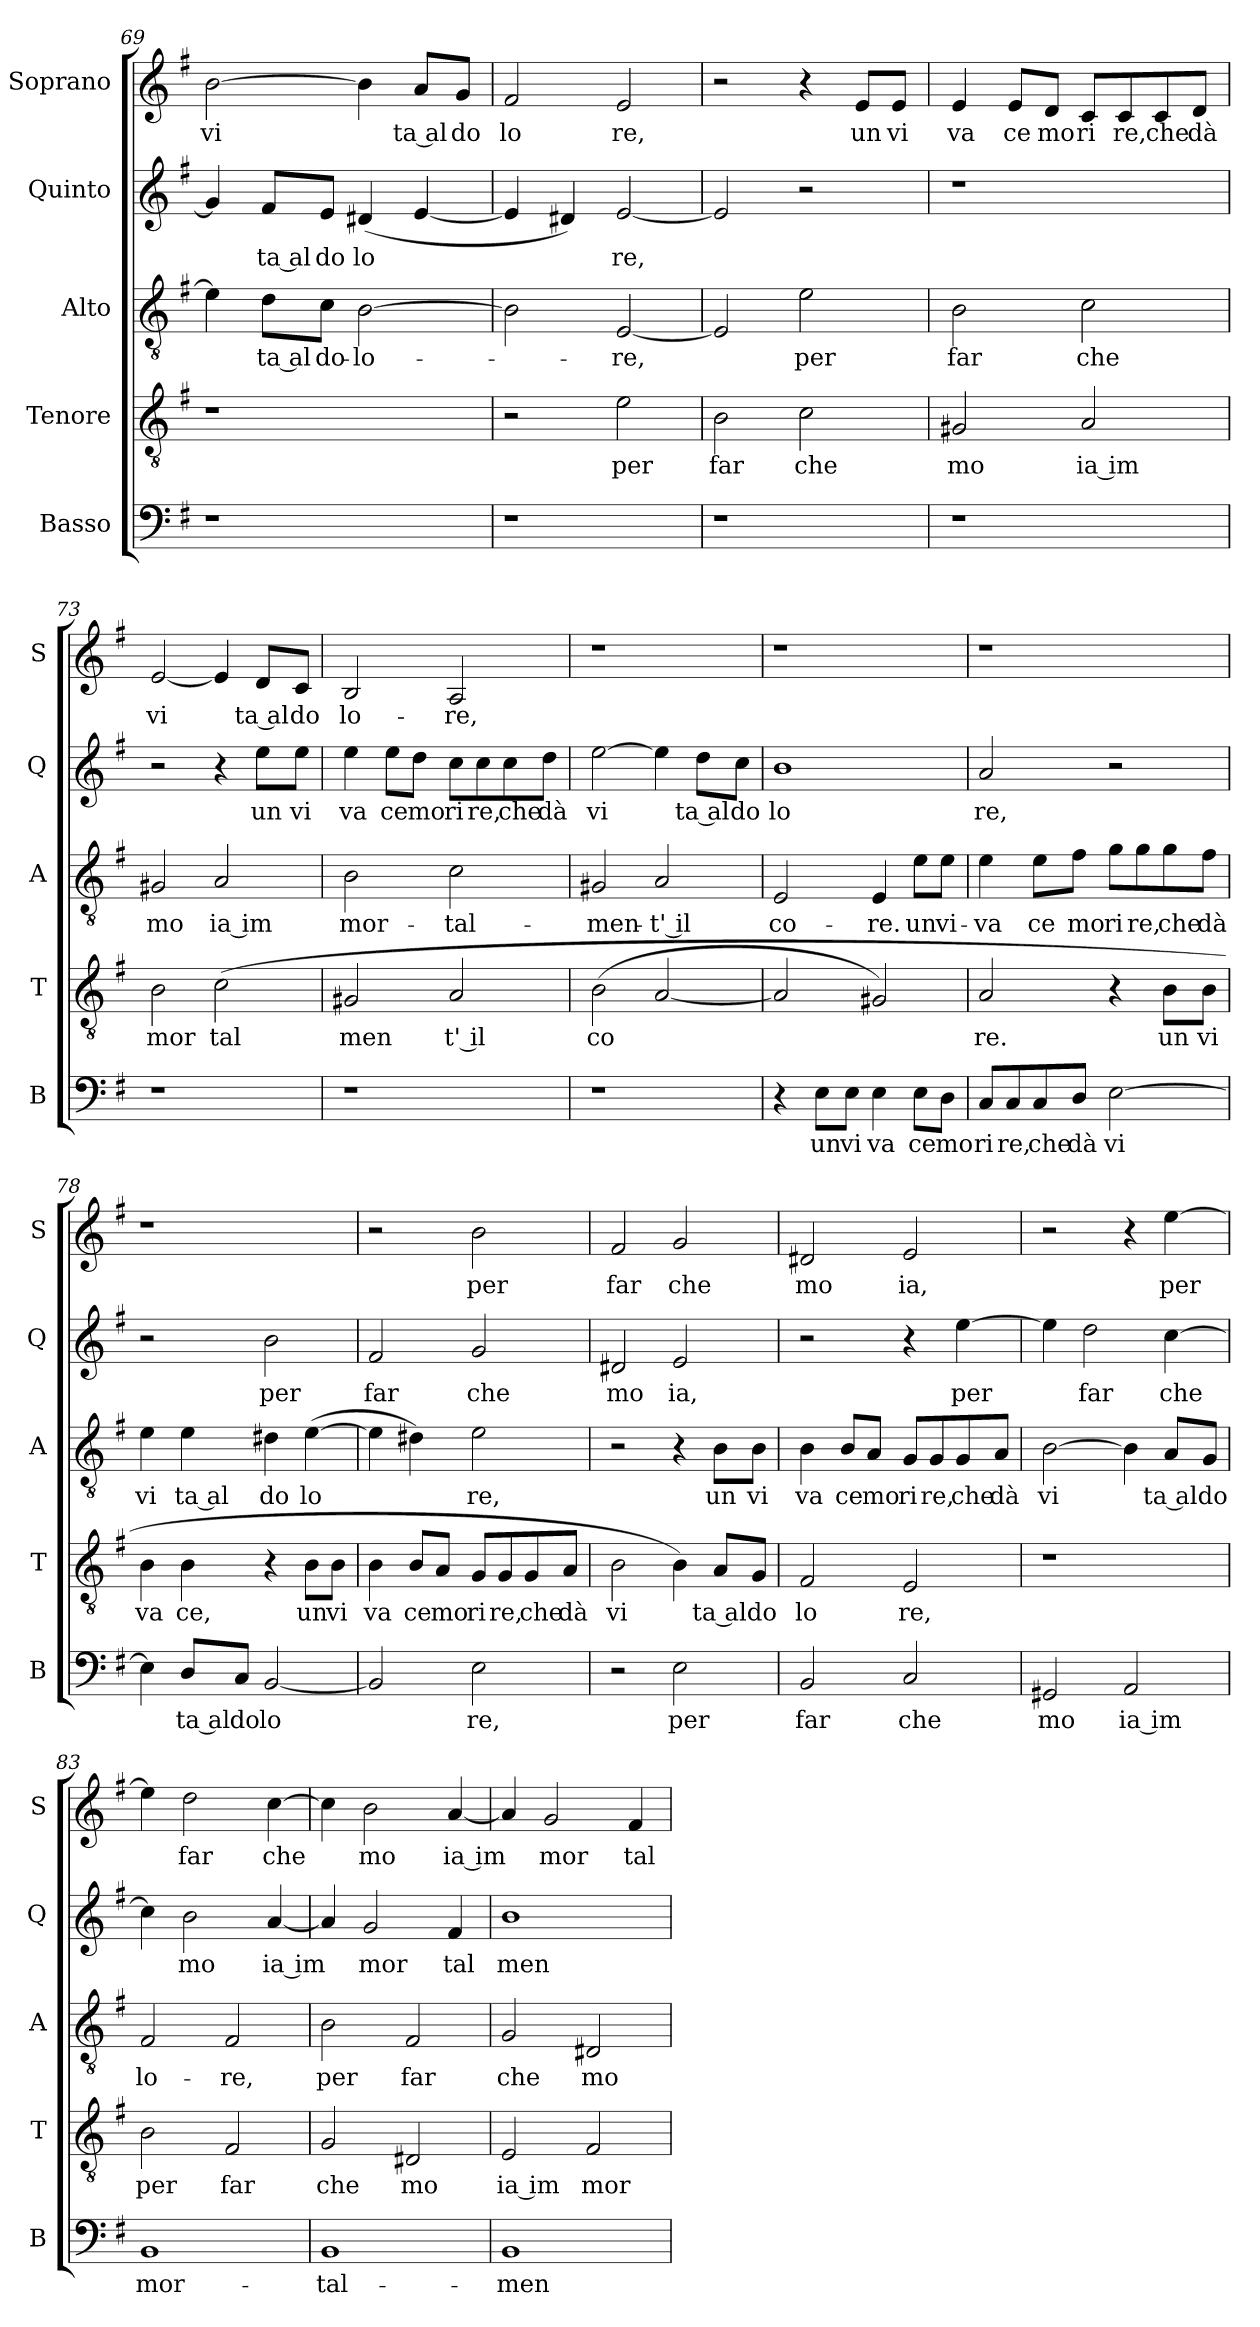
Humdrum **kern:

**kern	**text	**kern	**text	**kern	**text	**kern	**text	**kern	**text
*part5	*part5	*part4	*part4	*part3	*part3	*part2	*part2	*part1	*part1
*staff5	*staff5	*staff4	*staff4	*staff3	*staff3	*staff2	*staff2	*staff1	*staff1
*I"Basso	*	*I"Tenore	*	*I"Alto	*	*I"Quinto	*	*I"Soprano	*
*I'B	*	*I'T	*	*I'A	*	*I'Q	*	*I'S	*
*clefF4	*	*clefGv2	*	*clefGv2	*	*clefG2	*	*clefG2	*
*k[f#]	*	*k[f#]	*	*k[f#]	*	*k[f#]	*	*k[f#]	*
*G:	*	*G:	*	*G:	*	*G:	*	*G:	*
=69	=69	=69	=69	=69	=69	=69	=69	=69	=69
!	!	!	!	!	!	!	!	!	!LO:LY:b:cj
1r	.	1r	.	4e\]	.	4g/]	.	[>2b\	vi
!	!	!	!	!	!LO:LY:b:rj	!	!LO:LY:b:rj	!	!
.	.	.	.	8d\L	-ta al	8f#/L	ta al	.	.
!	!	!	!	!	!LO:LY:b:cj	!	!LO:LY:b:cj	!	!
.	.	.	.	8c\J	do-	8e/J	do	.	.
!	!	!	!	!	!LO:LY:b:cj	!	!LO:LY:b:cj	!	!
.	.	.	.	[<2B\	-lo-	(>4d#X/	lo	4b\]	.
!	!	!	!	!	!	!	!	!	!LO:LY:b:rj
.	.	.	.	.	.	[>4e/	.	8a/L	ta al
!	!	!	!	!	!	!	!	!	!LO:LY:b:cj
.	.	.	.	.	.	.	.	8g/J	do
!!LO:LB:g=z
=70	=70	=70	=70	=70	=70	=70	=70	=70	=70
!	!	!	!	!	!	!	!	!	!LO:LY:b:cj
1r	.	2r	.	2B\]	.	4e/]	.	2f#/	lo
.	.	.	.	.	.	4d#X/)	.	.	.
!	!	!	!LO:LY:b:cj	!	!LO:LY:b:cj	!	!LO:LY:b:cj	!	!LO:LY:b:cj
.	.	2e\	per	[<2E/	-re,	[<2e/	re,	2e/	re,
=71	=71	=71	=71	=71	=71	=71	=71	=71	=71
!	!	!	!LO:LY:b:cj	!	!	!	!	!	!
1r	.	2B\	far	2E/]	.	2e/]	.	2r	.
!	!	!	!LO:LY:b:cj	!	!LO:LY:b:cj	!	!	!	!
.	.	2c\	che	2e\	per	2r	.	4r	.
!	!	!	!	!	!	!	!	!	!LO:LY:b:cj
.	.	.	.	.	.	.	.	8e/L	un
!	!	!	!	!	!	!	!	!	!LO:LY:b:cj
.	.	.	.	.	.	.	.	8e/J	vi
=72	=72	=72	=72	=72	=72	=72	=72	=72	=72
!	!	!	!LO:LY:b:cj	!	!LO:LY:b:cj	!	!	!	!LO:LY:b:cj
1r	.	2G#X/	mo	2B\	far	1r	.	4e/	va
!	!	!	!	!	!	!	!	!	!LO:LY:b:cj
.	.	.	.	.	.	.	.	8e/L	ce
!	!	!	!	!	!	!	!	!	!LO:LY:b:cj
.	.	.	.	.	.	.	.	8d/J	mo
!	!	!	!LO:LY:b:rj	!	!LO:LY:b:cj	!	!	!	!LO:LY:b:cj
.	.	2A/	ia im	2c\	che	.	.	8c/L	ri
!	!	!	!	!	!	!	!	!	!LO:LY:b:cj
.	.	.	.	.	.	.	.	8c/	re,
!	!	!	!	!	!	!	!	!	!LO:LY:b:cj
.	.	.	.	.	.	.	.	8c/	che
!	!	!	!	!	!	!	!	!	!LO:LY:b:cj
.	.	.	.	.	.	.	.	8d/J	dà
=73	=73	=73	=73	=73	=73	=73	=73	=73	=73
!	!	!	!LO:LY:b:cj	!	!LO:LY:b:cj	!	!	!	!LO:LY:b:cj
1r	.	2B\	mor	2G#X/	mo	2r	.	[<2e/	vi
!	!	!	!LO:LY:b:cj	!	!LO:LY:b:rj	!	!	!	!
.	.	(<2c\	tal	2A/	ia im	4r	.	4e/]	.
!	!	!	!	!	!	!	!LO:LY:b:cj	!	!LO:LY:b:rj
.	.	.	.	.	.	8ee\L	un	8d/L	ta al
!	!	!	!	!	!	!	!LO:LY:b:cj	!	!LO:LY:b:cj
.	.	.	.	.	.	8ee\J	vi	8c/J	do
!!LO:PB:g=z
=74	=74	=74	=74	=74	=74	=74	=74	=74	=74
!	!	!	!LO:LY:b:cj	!	!LO:LY:b:cj	!	!LO:LY:b:cj	!	!LO:LY:b:cj
1r	.	2G#X/	men	2B\	mor-	4ee\	va	2B/	lo-
!	!	!	!	!	!	!	!LO:LY:b:cj	!	!
.	.	.	.	.	.	8ee\L	ce	.	.
!	!	!	!	!	!	!	!LO:LY:b:cj	!	!
.	.	.	.	.	.	8dd\J	mo	.	.
!	!	!	!LO:LY:b:rj	!	!LO:LY:b:cj	!	!LO:LY:b:cj	!	!LO:LY:b:cj
.	.	2A/	t' il	2c\	-tal-	8cc\L	ri	2A/	-re,
!	!	!	!	!	!	!	!LO:LY:b:cj	!	!
.	.	.	.	.	.	8cc\	re,	.	.
!	!	!	!	!	!	!	!LO:LY:b:cj	!	!
.	.	.	.	.	.	8cc\	che	.	.
!	!	!	!	!	!	!	!LO:LY:b:cj	!	!
.	.	.	.	.	.	8dd\J	dà	.	.
=75	=75	=75	=75	=75	=75	=75	=75	=75	=75
!	!	!	!LO:LY:b:cj	!	!LO:LY:b:cj	!	!LO:LY:b:cj	!	!
1r	.	(>2B\	co	2G#X/	-men-	[>2ee\	vi	1r	.
!	!	!	!	!	!LO:LY:b:rj	!	!	!	!
.	.	[<2A/	.	2A/	-t' il	4ee\]	.	.	.
!	!	!	!	!	!	!	!LO:LY:b:rj	!	!
.	.	.	.	.	.	8dd\L	ta al	.	.
!	!	!	!	!	!	!	!LO:LY:b:cj	!	!
.	.	.	.	.	.	8cc\J	do	.	.
=76	=76	=76	=76	=76	=76	=76	=76	=76	=76
!	!	!	!	!	!LO:LY:b:cj	!	!LO:LY:b:cj	!	!
4r	.	2A/]	.	2E/	co-	1b	lo	1r	.
!	!LO:LY:b:cj	!	!	!	!	!	!	!	!
8E\L	un	.	.	.	.	.	.	.	.
!	!LO:LY:b:cj	!	!	!	!	!	!	!	!
8E\J	vi	.	.	.	.	.	.	.	.
!	!LO:LY:b:cj	!	!	!	!LO:LY:b:cj	!	!	!	!
4E\	va	2G#X/)	.	4E/	-re.	.	.	.	.
!	!LO:LY:b:cj	!	!	!	!LO:LY:b:cj	!	!	!	!
8E\L	ce	.	.	8e\L	un	.	.	.	.
!	!LO:LY:b:cj	!	!	!	!LO:LY:b:cj	!	!	!	!
8D\J	mo	.	.	8e\J	vi-	.	.	.	.
!!LO:LB:g=z
=77	=77	=77	=77	=77	=77	=77	=77	=77	=77
!	!LO:LY:b:cj	!	!LO:LY:b:cj	!	!LO:LY:b:cj	!	!LO:LY:b:cj	!	!
8C/L	ri	2A/	re.	4e\	-va	2a/	re,	1r	.
!	!LO:LY:b:cj	!	!	!	!	!	!	!	!
8C/	re,	.	.	.	.	.	.	.	.
!	!LO:LY:b:cj	!	!	!	!LO:LY:b:cj	!	!	!	!
8C/	che	.	.	8e\L	ce	.	.	.	.
!	!LO:LY:b:cj	!	!	!	!LO:LY:b:cj	!	!	!	!
8D/J	dà	.	.	8f#\J	mo	.	.	.	.
!	!LO:LY:b:cj	!	!	!	!LO:LY:b:cj	!	!	!	!
[>2E\	vi	4r	.	8g\L	ri	2r	.	.	.
!	!	!	!	!	!LO:LY:b:cj	!	!	!	!
.	.	.	.	8g\	re,	.	.	.	.
!	!	!	!LO:LY:b:cj	!	!LO:LY:b:cj	!	!	!	!
.	.	8B\L	un	8g\	che	.	.	.	.
!	!	!	!LO:LY:b:cj	!	!LO:LY:b:cj	!	!	!	!
.	.	8B\J	vi	8f#\J	dà	.	.	.	.
=78	=78	=78	=78	=78	=78	=78	=78	=78	=78
!	!	!	!LO:LY:b:cj	!	!LO:LY:b:cj	!	!	!	!
4E\]	.	4B\	va	4e\	vi	2r	.	1r	.
!	!LO:LY:b:rj	!	!LO:LY:b:cj	!	!LO:LY:b:rj	!	!	!	!
8D/L	ta al	4B\	ce,	4e\	ta al	.	.	.	.
!	!LO:LY:b:cj	!	!	!	!	!	!	!	!
8C/J	do	.	.	.	.	.	.	.	.
!	!LO:LY:b:cj	!	!	!	!LO:LY:b:cj	!	!LO:LY:b:cj	!	!
[<2BB/	lo	4r	.	4d#X\	do	2b\	per	.	.
!	!	!	!LO:LY:b:cj	!	!LO:LY:b:cj	!	!	!	!
.	.	8B\L	un	(>[>4e\	lo	.	.	.	.
!	!	!	!LO:LY:b:cj	!	!	!	!	!	!
.	.	8B\J	vi	.	.	.	.	.	.
=79	=79	=79	=79	=79	=79	=79	=79	=79	=79
!	!	!	!LO:LY:b:cj	!	!	!	!LO:LY:b:cj	!	!
2BB/]	.	4B\	va	4e\]	.	2f#/	far	2r	.
!	!	!	!LO:LY:b:cj	!	!	!	!	!	!
.	.	8B/L	ce	4d#X\)	.	.	.	.	.
!	!	!	!LO:LY:b:cj	!	!	!	!	!	!
.	.	8A/J	mo	.	.	.	.	.	.
!	!LO:LY:b:cj	!	!LO:LY:b:cj	!	!LO:LY:b:cj	!	!LO:LY:b:cj	!	!LO:LY:b:cj
2E\	re,	8G/L	ri	2e\	re,	2g/	che	2b\	per
!	!	!	!LO:LY:b:cj	!	!	!	!	!	!
.	.	8G/	re,	.	.	.	.	.	.
!	!	!	!LO:LY:b:cj	!	!	!	!	!	!
.	.	8G/	che	.	.	.	.	.	.
!	!	!	!LO:LY:b:cj	!	!	!	!	!	!
.	.	8A/J	dà	.	.	.	.	.	.
!!LO:LB:g=z
=80	=80	=80	=80	=80	=80	=80	=80	=80	=80
!	!	!	!LO:LY:b:cj	!	!	!	!LO:LY:b:cj	!	!LO:LY:b:cj
2r	.	2B\	vi	2r	.	2d#X/	mo	2f#/	far
!	!LO:LY:b:cj	!	!	!	!	!	!LO:LY:b:cj	!	!LO:LY:b:cj
2E\	per	4B\)	.	4r	.	2e/	ia,	2g/	che
!	!	!	!LO:LY:b:rj	!	!LO:LY:b:cj	!	!	!	!
.	.	8A/L	ta al	8B\L	un	.	.	.	.
!	!	!	!LO:LY:b:cj	!	!LO:LY:b:cj	!	!	!	!
.	.	8G/J	do	8B\J	vi	.	.	.	.
=81	=81	=81	=81	=81	=81	=81	=81	=81	=81
!	!LO:LY:b:cj	!	!LO:LY:b:cj	!	!LO:LY:b:cj	!	!	!	!LO:LY:b:cj
2BB/	far	2F#/	lo	4B\	va	2r	.	2d#X/	mo
!	!	!	!	!	!LO:LY:b:cj	!	!	!	!
.	.	.	.	8B/L	ce	.	.	.	.
!	!	!	!	!	!LO:LY:b:cj	!	!	!	!
.	.	.	.	8A/J	mo	.	.	.	.
!	!LO:LY:b:cj	!	!LO:LY:b:cj	!	!LO:LY:b:cj	!	!	!	!LO:LY:b:cj
2C/	che	2E/	re,	8G/L	ri	4r	.	2e/	ia,
!	!	!	!	!	!LO:LY:b:cj	!	!	!	!
.	.	.	.	8G/	re,	.	.	.	.
!	!	!	!	!	!LO:LY:b:cj	!	!LO:LY:b	!	!
.	.	.	.	8G/	che	[>4ee\	per	.	.
!	!	!	!	!	!LO:LY:b:cj	!	!	!	!
.	.	.	.	8A/J	dà	.	.	.	.
=82	=82	=82	=82	=82	=82	=82	=82	=82	=82
!	!LO:LY:b:cj	!	!	!	!LO:LY:b:cj	!	!	!	!
2GG#X/	mo	1r	.	[>2B\	vi	4ee\]	.	2r	.
!	!	!	!	!	!	!	!LO:LY:b:cj	!	!
.	.	.	.	.	.	2dd\	far	.	.
!	!LO:LY:b:rj	!	!	!	!	!	!	!	!
2AA/	ia im	.	.	4B\]	.	.	.	4r	.
!	!	!	!	!	!LO:LY:b:rj	!	!LO:LY:b	!	!LO:LY:b
.	.	.	.	8A/L	ta al	[<4cc\	che	[>4ee\	per
!	!	!	!	!	!LO:LY:b:cj	!	!	!	!
.	.	.	.	8G/J	do	.	.	.	.
!!LO:PB:g=z
=83	=83	=83	=83	=83	=83	=83	=83	=83	=83
!	!LO:LY:b:cj	!	!LO:LY:b:cj	!	!LO:LY:b:cj	!	!	!	!
1BB	mor-	2B\	per	2F#/	lo-	4cc\]	.	4ee\]	.
!	!	!	!	!	!	!	!LO:LY:b:cj	!	!LO:LY:b:cj
.	.	.	.	.	.	2b\	mo	2dd\	far
!	!	!	!LO:LY:b:cj	!	!LO:LY:b:cj	!	!	!	!
.	.	2F#/	far	2F#/	-re,	.	.	.	.
!	!	!	!	!	!	!	!LO:LY:b:cj	!	!LO:LY:b
.	.	.	.	.	.	[<4a/	ia im	[>4cc\	che
=84	=84	=84	=84	=84	=84	=84	=84	=84	=84
!	!LO:LY:b:cj	!	!LO:LY:b:cj	!	!LO:LY:b:cj	!	!	!	!
1BB	-tal-	2G/	che	2B\	per	4a/]	.	4cc\]	.
!	!	!	!	!	!	!	!LO:LY:b:cj	!	!LO:LY:b:cj
.	.	.	.	.	.	2g/	mor	2b\	mo
!	!	!	!LO:LY:b:cj	!	!LO:LY:b:cj	!	!	!	!
.	.	2D#X/	mo	2F#/	far	.	.	.	.
!	!	!	!	!	!	!	!LO:LY:b:cj	!	!LO:LY:b:cj
.	.	.	.	.	.	4f#/	tal	[<4a/	ia im
=85	=85	=85	=85	=85	=85	=85	=85	=85	=85
!	!LO:LY:b:cj	!	!LO:LY:b:rj	!	!LO:LY:b:cj	!	!LO:LY:b:cj	!	!
1BB	-men-	2E/	ia im	2G/	che	1b	men	4a/]	.
!	!	!	!	!	!	!	!	!	!LO:LY:b:cj
.	.	.	.	.	.	.	.	2g/	mor
!	!	!	!LO:LY:b:cj	!	!LO:LY:b:cj	!	!	!	!
.	.	2F#/	mor	2D#X/	mo-	.	.	.	.
!	!	!	!	!	!	!	!	!	!LO:LY:b:cj
.	.	.	.	.	.	.	.	4f#/	tal
=	=	=	=	=	=	=	=	=	=
*-	*-	*-	*-	*-	*-	*-	*-	*-	*-
